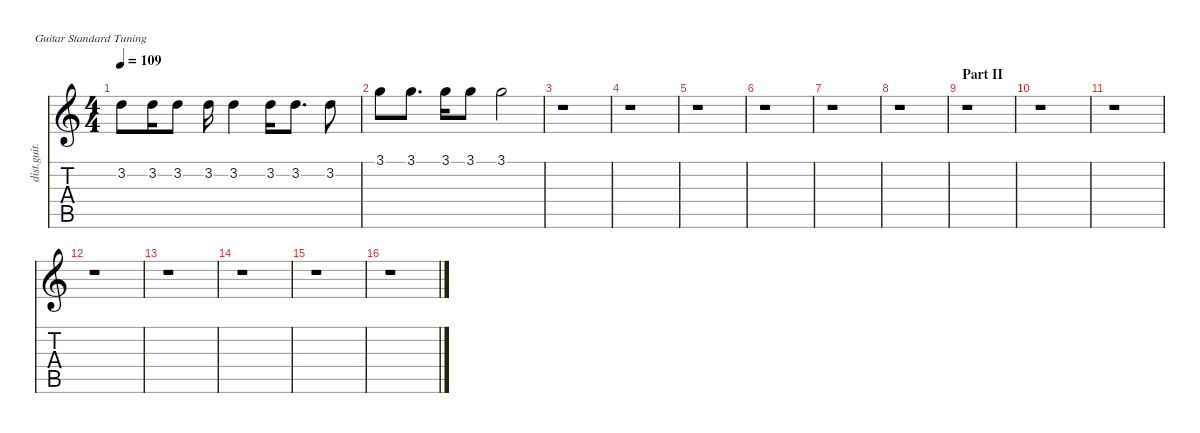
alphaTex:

\defaultSystemsLayout 4
\hideDynamics
\bracketExtendMode nobrackets
\otherSystemsTrackNameOrientation horizontal
\track ("Vocals Hi" "dist.guit.") {instrument distortionguitar}
\staff {score tabs}
\tuning (E4 B3 G3 D3 A2 E2)
\ts (4 4)
\tempo 109
\clef g2
\ks c
3.2.8{dy f beam Down} 3.2.16{beam Down} 3.2.8{beam Down} 3.2.16{beam Down} 3.2.4{beam Down} 3.2.16{beam Down} 3.2.8{d beam Down} 3.2.8{beam Down} |
3.1.8{beam Down} 3.1.8{d beam Down} 3.1.16{beam Down} 3.1.8{beam Down} 3.1.2{beam Down} |
r.1{beam Down} |
r.1{beam Down} |
r.1{beam Down} |
r.1{beam Down} |
r.1{beam Down} |
r.1{beam Down} |
\section ("" "Part II")
r.1{beam Down} |
r.1{beam Down} |
r.1{beam Down} |
r.1{beam Down} |
r.1{beam Down} |
r.1{beam Down} |
r.1{beam Down} |
r.1{beam Down}
